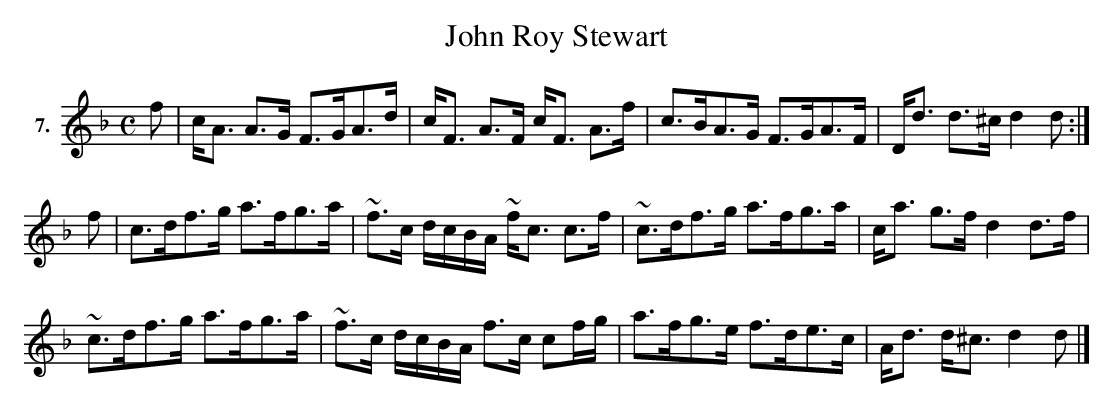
X:1
T:John Roy Stewart
M:C
L:1/8
K:F
V:1 clef=treble name="7."
[V:1] f|c<A A>G F>GA>d|c<F A>F c<F A>f|c>BA>G F>GA>F|D<d d>^c d2d:|
f|c>df>g a>fg>a|~f>c d/c/B/A/ ~f<c c>f|~c>df>g a>fg>a|c<a g>f d2 d>f|
~c>df>g a>fg>a|~f>c d/c/B/A/ f>c cf/g/|a>fg>e f>de>c|A<d d<^c d2d|]
